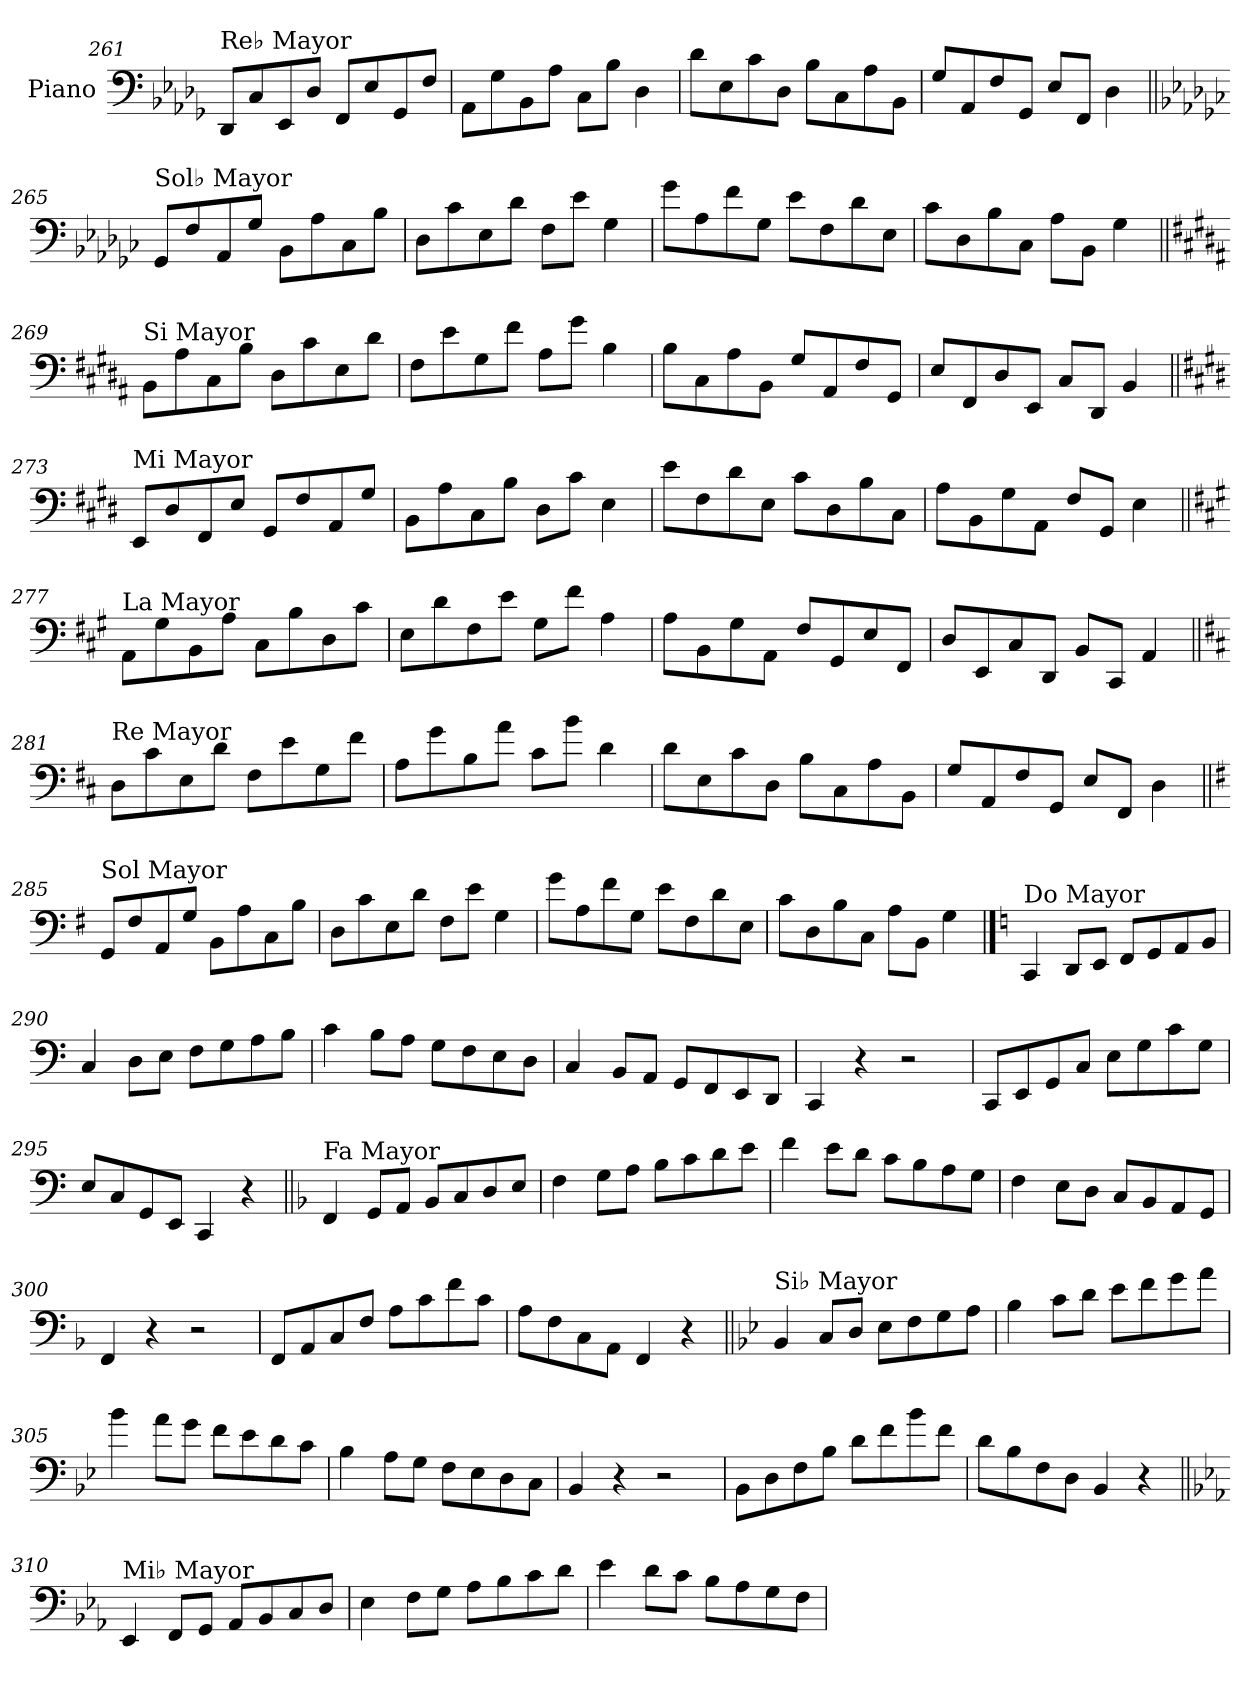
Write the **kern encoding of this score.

**kern
*part1
*staff1
*I"Piano
*I'Pno.
!!LO:LB:g=z
*clefF4
*k[b-e-a-d-g-]
=261
!LO:TX:a:t=Re♭ Mayor
8DD-/L
8C/
8EE-/
8D-/J
8FF/L
8E-/
8GG-/
8F/J
=262
8AA-\L
8G-\
8BB-\
8A-\J
8C\L
8B-\J
4D-\
=263
8d-\L
8E-\
8c\
8D-\J
8B-\L
8C\
8A-\
8BB-\J
=264
8G-/L
8AA-/
8F/
8GG-/J
8E-/L
8FF/J
4D-\
!!LO:PB:g=z
=265||
*k[b-e-a-d-g-c-]
!LO:TX:a:t=Sol♭ Mayor
8GG-/L
8F/
8AA-/
8G-/J
8BB-\L
8A-\
8C-\
8B-\J
=266
8D-\L
8c-\
8E-\
8d-\J
8F\L
8e-\J
4G-\
=267
8g-\L
8A-\
8f\
8G-\J
8e-\L
8F\
8d-\
8E-\J
=268
8c-\L
8D-\
8B-\
8C-\J
8A-\L
8BB-\J
4G-\
!!LO:LB:g=z
=269||
*k[f#c#g#d#a#]
!LO:TX:a:t=Si Mayor
8BB\L
8A#\
8C#\
8B\J
8D#\L
8c#\
8E\
8d#\J
=270
8F#\L
8e\
8G#\
8f#\J
8A#\L
8g#\J
4B\
=271
8B\L
8C#\
8A#\
8BB\J
8G#/L
8AA#/
8F#/
8GG#/J
=272
8E/L
8FF#/
8D#/
8EE/J
8C#/L
8DD#/J
4BB/
!!LO:LB:g=z
=273||
*k[f#c#g#d#]
!LO:TX:a:t=Mi Mayor
8EE/L
8D#/
8FF#/
8E/J
8GG#/L
8F#/
8AA/
8G#/J
=274
8BB\L
8A\
8C#\
8B\J
8D#\L
8c#\J
4E\
=275
8e\L
8F#\
8d#\
8E\J
8c#\L
8D#\
8B\
8C#\J
=276
8A\L
8BB\
8G#\
8AA\J
8F#/L
8GG#/J
4E\
!!LO:LB:g=z
=277||
*k[f#c#g#]
!LO:TX:a:t=La Mayor
8AA\L
8G#\
8BB\
8A\J
8C#\L
8B\
8D\
8c#\J
=278
8E\L
8d\
8F#\
8e\J
8G#\L
8f#\J
4A\
=279
8A\L
8BB\
8G#\
8AA\J
8F#/L
8GG#/
8E/
8FF#/J
=280
8D/L
8EE/
8C#/
8DD/J
8BB/L
8CC#/J
4AA/
!!LO:LB:g=z
=281||
*k[f#c#]
!LO:TX:a:t=Re Mayor
8D\L
8c#\
8E\
8d\J
8F#\L
8e\
8G\
8f#\J
=282
8A\L
8g\
8B\
8a\J
8c#\L
8b\J
4d\
=283
8d\L
8E\
8c#\
8D\J
8B\L
8C#\
8A\
8BB\J
=284
8G/L
8AA/
8F#/
8GG/J
8E/L
8FF#/J
4D\
!!LO:LB:g=z
=285||
*k[f#]
!LO:TX:a:t=Sol Mayor
8GG/L
8F#/
8AA/
8G/J
8BB\L
8A\
8C\
8B\J
=286
8D\L
8c\
8E\
8d\J
8F#\L
8e\J
4G\
=287
8g\L
8A\
8f#\
8G\J
8e\L
8F#\
8d\
8E\J
=288
8c\L
8D\
8B\
8C\J
8A\L
8BB\J
4G\
!!LO:PB:g=z
==289
*k[]
!LO:TX:a:t=Do Mayor
4CC/
8DD/L
8EE/J
8FF/L
8GG/
8AA/
8BB/J
=290
4C/
8D\L
8E\J
8F\L
8G\
8A\
8B\J
=291
4c\
8B\L
8A\J
8G\L
8F\
8E\
8D\J
=292
4C/
8BB/L
8AA/J
8GG/L
8FF/
8EE/
8DD/J
=293
4CC/
4r
2r
=294
8CC/L
8EE/
8GG/
8C/J
8E\L
8G\
8c\
8G\J
=295
8E/L
8C/
8GG/
8EE/J
4CC/
4r
!!LO:LB:g=z
=296||
*k[b-]
!LO:TX:a:t=Fa Mayor
4FF/
8GG/L
8AA/J
8BB-/L
8C/
8D/
8E/J
=297
4F\
8G\L
8A\J
8B-\L
8c\
8d\
8e\J
=298
4f\
8e\L
8d\J
8c\L
8B-\
8A\
8G\J
=299
4F\
8E\L
8D\J
8C/L
8BB-/
8AA/
8GG/J
=300
4FF/
4r
2r
=301
8FF/L
8AA/
8C/
8F/J
8A\L
8c\
8f\
8c\J
=302
8A\L
8F\
8C\
8AA\J
4FF/
4r
!!LO:LB:g=z
=303||
*k[b-e-]
!LO:TX:a:t=Si♭ Mayor
4BB-/
8C/L
8D/J
8E-\L
8F\
8G\
8A\J
=304
4B-\
8c\L
8d\J
8e-\L
8f\
8g\
8a\J
=305
4b-\
8a\L
8g\J
8f\L
8e-\
8d\
8c\J
=306
4B-\
8A\L
8G\J
8F\L
8E-\
8D\
8C\J
=307
4BB-/
4r
2r
=308
8BB-\L
8D\
8F\
8B-\J
8d\L
8f\
8b-\
8f\J
=309
8d\L
8B-\
8F\
8D\J
4BB-/
4r
!!LO:LB:g=z
=310||
*k[b-e-a-]
!LO:TX:a:t=Mi♭ Mayor
4EE-/
8FF/L
8GG/J
8AA-/L
8BB-/
8C/
8D/J
=311
4E-\
8F\L
8G\J
8A-\L
8B-\
8c\
8d\J
=312
4e-\
8d\L
8c\J
8B-\L
8A-\
8G\
8F\J
=
*-
